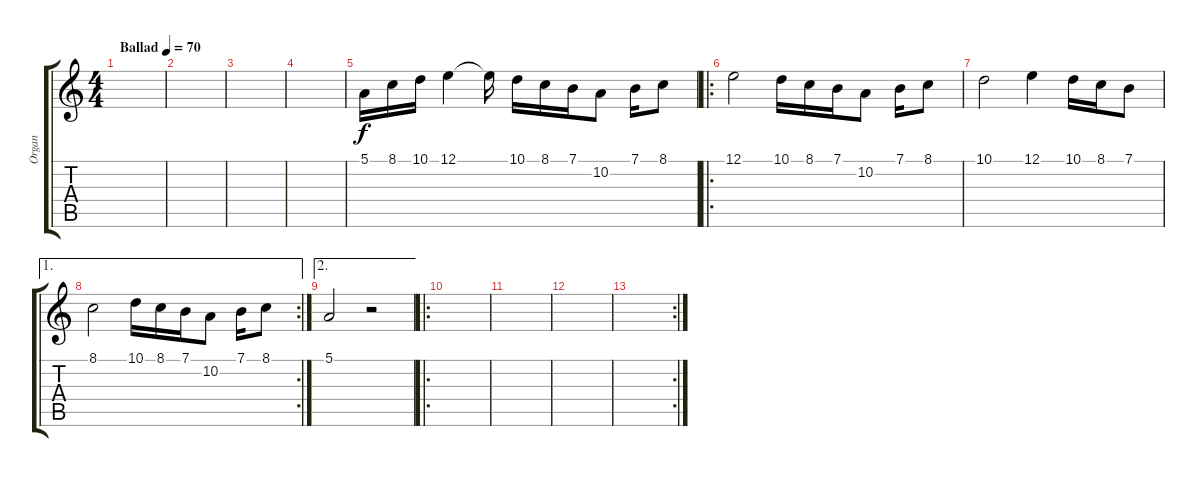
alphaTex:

\track ("Organ" "Organ") {instrument rockorgan}
\staff {score tabs}
\tuning (E4 B3 G3 D3 A2 E2) {hide}
\ts (4 4)
\tempo (70 "Ballad")
\clef g2
\ks aminor
|
|
|
|
5.1.16 8.1.16 10.1.16 12.1.4 12.1{t}.16 10.1.16 8.1.16 7.1.16 10.2.8 7.1.16 8.1.8 |
\ro
12.1.2 10.1.16 8.1.16 7.1.16 10.2.8 7.1.16 8.1.8 |
10.1.2 12.1.4 10.1.16 8.1.16 7.1.8 |
\ae 1
\rc 2
8.1.2 10.1.16 8.1.16 7.1.16 10.2.8 7.1.16 8.1.8 |
\ae 2
5.1.2 r.2 |
\ro
|
|
|
\rc 2
